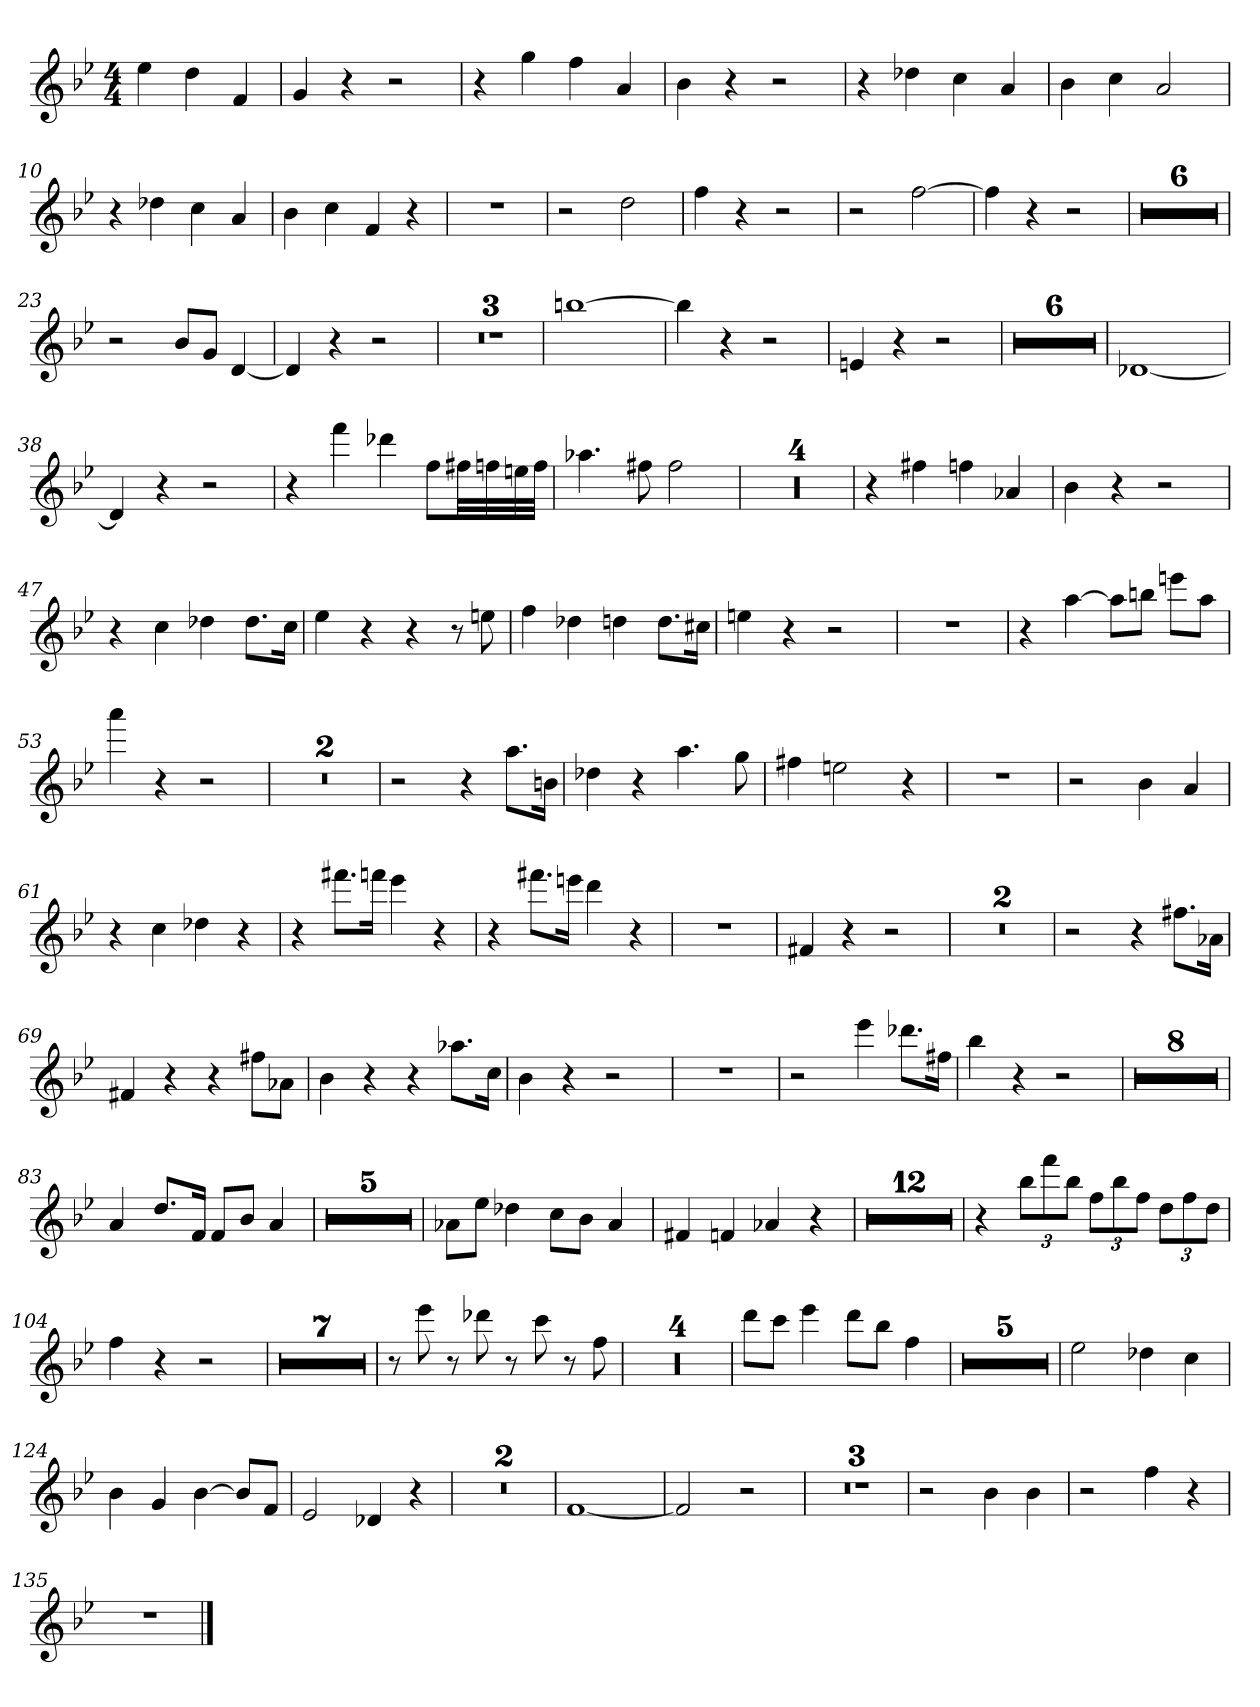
**kern
*part1
*staff1
*clefG2
*k[b-e-]
*B-:
*M4/4
=
4ee-
4dd
4f
=5
4g
4r
2r
=6
4r
4gg
4ff
4a
=7
4b-
4r
2r
=8
4r
4dd-X
4cc
4a
=9
4b-
4cc
2a
=10
4r
4dd-X
4cc
4a
=11
4b-
4cc
4f
4r
=12
1r
=13
2r
2dd
=14
4ff
4r
2r
=15
2r
[2ff
=16
4ff]
4r
2r
=17
1r
=18
1r
=19
1r
=20
1r
=21
1r
=22
1r
=23
2r
8b-/L
8g/J
[4d
=24
4d]
4r
2r
=25
1r
=26
1r
=27
1r
=28
[1bbn
=29
4bb]
4r
2r
=30
4en
4r
2r
=31
1r
=32
1r
=33
1r
=34
1r
=35
1r
=36
1r
=37
[1d-X
=38
4d-]
4r
2r
=39
4r
4fff
4ddd-X
8ff\L
32ff#X\LL
32ffn\
32een\
32ff\JJJ
=40
4.aa-X
8ff#X
2ff#
=41
1r
=42
1r
=43
1r
=44
1r
=45
4r
4ff#X
4ffn
4a-X
=46
4b-
4r
2r
=47
4r
4cc
4dd-X
8.dd-\L
16cc\Jk
=48
4ee-
4r
4r
8r
8een
=49
4ff
4dd-X
4ddn
8.dd\L
16cc#X\Jk
=50
4een
4r
2r
=51
1r
=52
4r
[4aa
8aa\L]
8bbn\J
8eeen\L
8aa\J
=53
4aaa
4r
2r
=54
1r
=55
1r
=56
2r
4r
8.aa\L
16bn\Jk
=57
4dd-X
4r
4.aa
8gg
=58
4ff#X
2een
4r
=59
1r
=60
2r
4b-
4a
=61
4r
4cc
4dd-X
4r
=62
4r
8.fff#X\L
16fffn\Jk
4eee-
4r
=63
4r
8.fff#X\L
16eeen\Jk
4ddd
4r
=64
1r
=65
4f#X
4r
2r
=66
1r
=67
1r
=68
2r
4r
8.ff#X\L
16a-X\Jk
=69
4f#X
4r
4r
8ff#X\L
8a-X\J
=70
4b-
4r
4r
8.aa-X\L
16cc\Jk
=71
4b-
4r
2r
=72
1r
=73
2r
4eee-
8.ddd-X\L
16ff#X\Jk
=74
4bb-
4r
2r
=75
1r
=76
1r
=77
1r
=78
1r
=79
1r
=80
1r
=81
1r
=82
1r
=83
4a
8.dd/L
16f/Jk
8f/L
8b-/J
4a
=84
1r
=85
1r
=86
1r
=87
1r
=88
1r
=89
8a-X\L
8ee-\J
4dd-X
8cc\L
8b-\J
4a-
=90
4f#X
4fn
4a-X
4r
=91
1r
=92
1r
=93
1r
=94
1r
=95
1r
=96
1r
=97
1r
=98
1r
=99
1r
=100
1r
=101
1r
=102
1r
=103
4r
12bb-\L
12fff\
12bb-\J
12ff\L
12bb-\
12ff\J
12dd\L
12ff\
12dd\J
=104
4ff
4r
2r
=105
1r
=106
1r
=107
1r
=108
1r
=109
1r
=110
1r
=111
1r
=112
8r
8eee-
8r
8ddd-X
8r
8ccc
8r
8ff
=113
1r
=114
1r
=115
1r
=116
1r
=117
8ddd\L
8ccc\J
4eee-
8ddd\L
8bb-\J
4ff
=118
1r
=119
1r
=120
1r
=121
1r
=122
1r
=123
2ee-
4dd-X
4cc
=124
4b-
4g
[4b-
8b-/L]
8f/J
=125
2e-
4d-X
4r
=126
1r
=127
1r
=128
[1f
=129
2f]
2r
=130
1r
=131
1r
=132
1r
=133
2r
4b-
4b-
=134
2r
4ff
4r
=135
1r
==
*-
